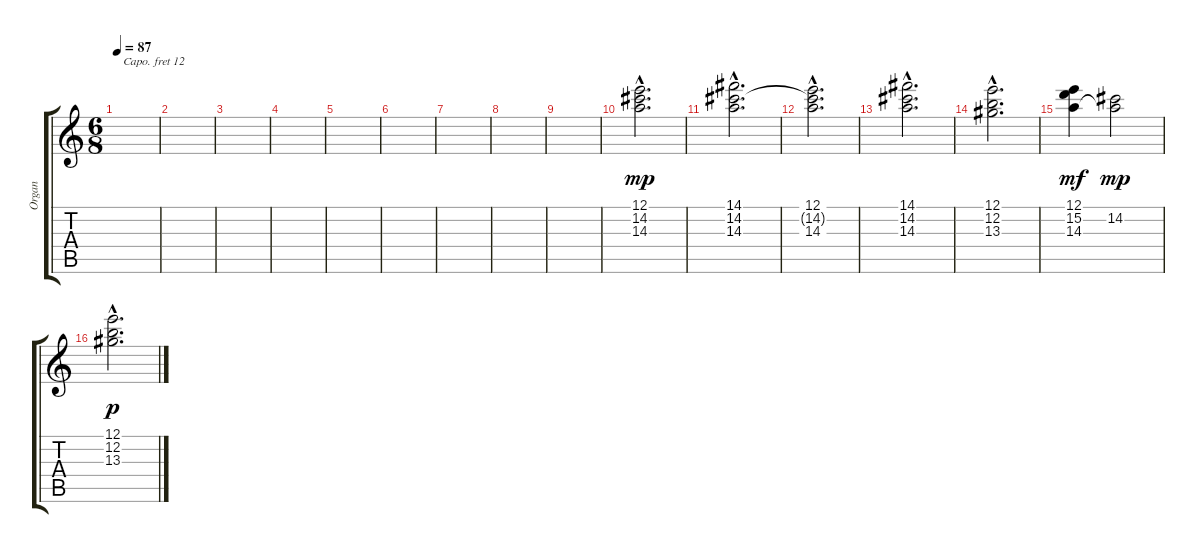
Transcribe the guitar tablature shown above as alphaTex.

\track ("Organ" "Organ") {instrument drawbarorgan}
\staff {score tabs}
\capo 12
\tuning (E4 B3 G3 D3 A2 E2) {hide}
\ts (6 8)
\tempo 87
\clef g2
\ks c
|
|
|
|
|
|
|
|
|
(12.1{hac} 14.2{hac} 14.3{hac}).2{d dy mp} |
(14.1{hac} 14.2 14.3).2{d} |
(12.1{hac} 14.2{hac t} 14.3{hac}).2{d} |
(14.1{hac} 14.2 14.3{hac}).2{d} |
(12.1 12.2{hac} 13.3{hac}).2{d} |
(12.1 15.2 14.3).4{dy mf} (14.2 14.3{t}).2{dy mp} |
(12.1 12.2{hac} 13.3{hac}).2{d dy p}
